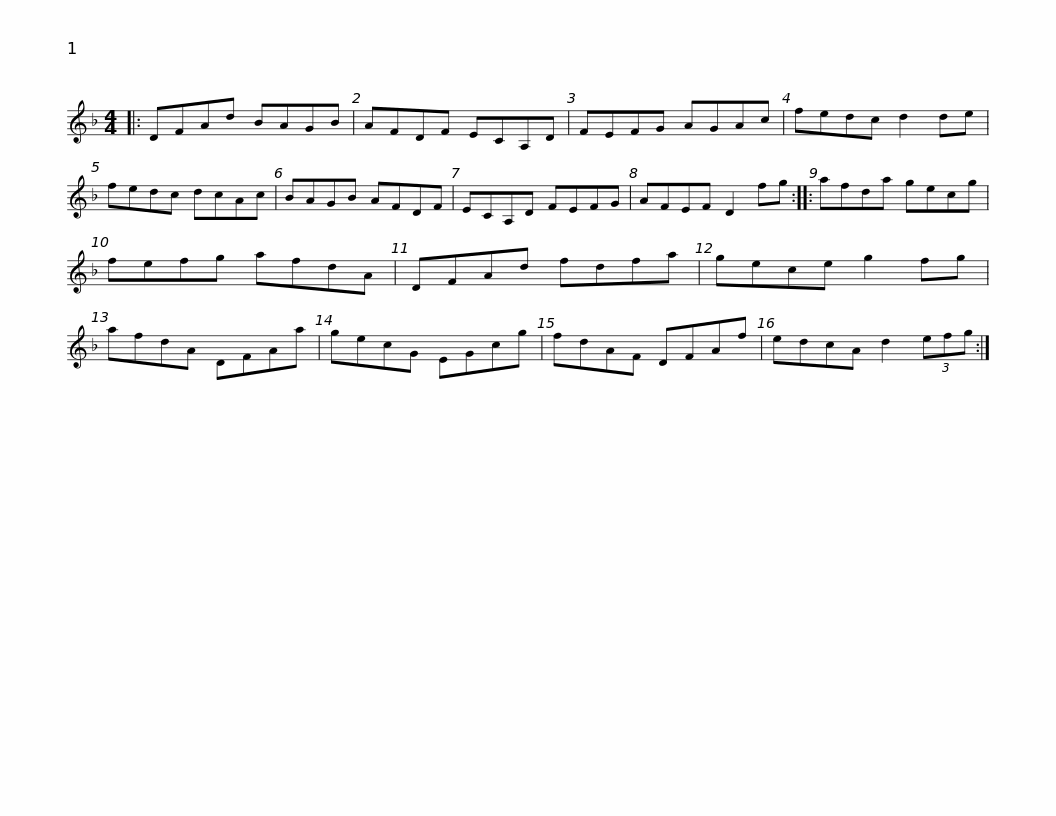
X:1
L:1/8
M:4/4
I:linebreak $
K:Dmin
V:1 treble
V:1
|: DFAd BAGB | AFDF ECA,D | FEFG AGAc | fedc d2 de | fedc dcAc |$ %5
 BAGB AFDF | ECA,D FEFG | AFEF D2 fg :: afda gecg | fefg afdA |$ %10
 DFAd fdfa | gece g2 fg | afdA DFAa | gecG EGcg | fdAF DFAf |$ %15
 edcA d2 (3efg :| %16
